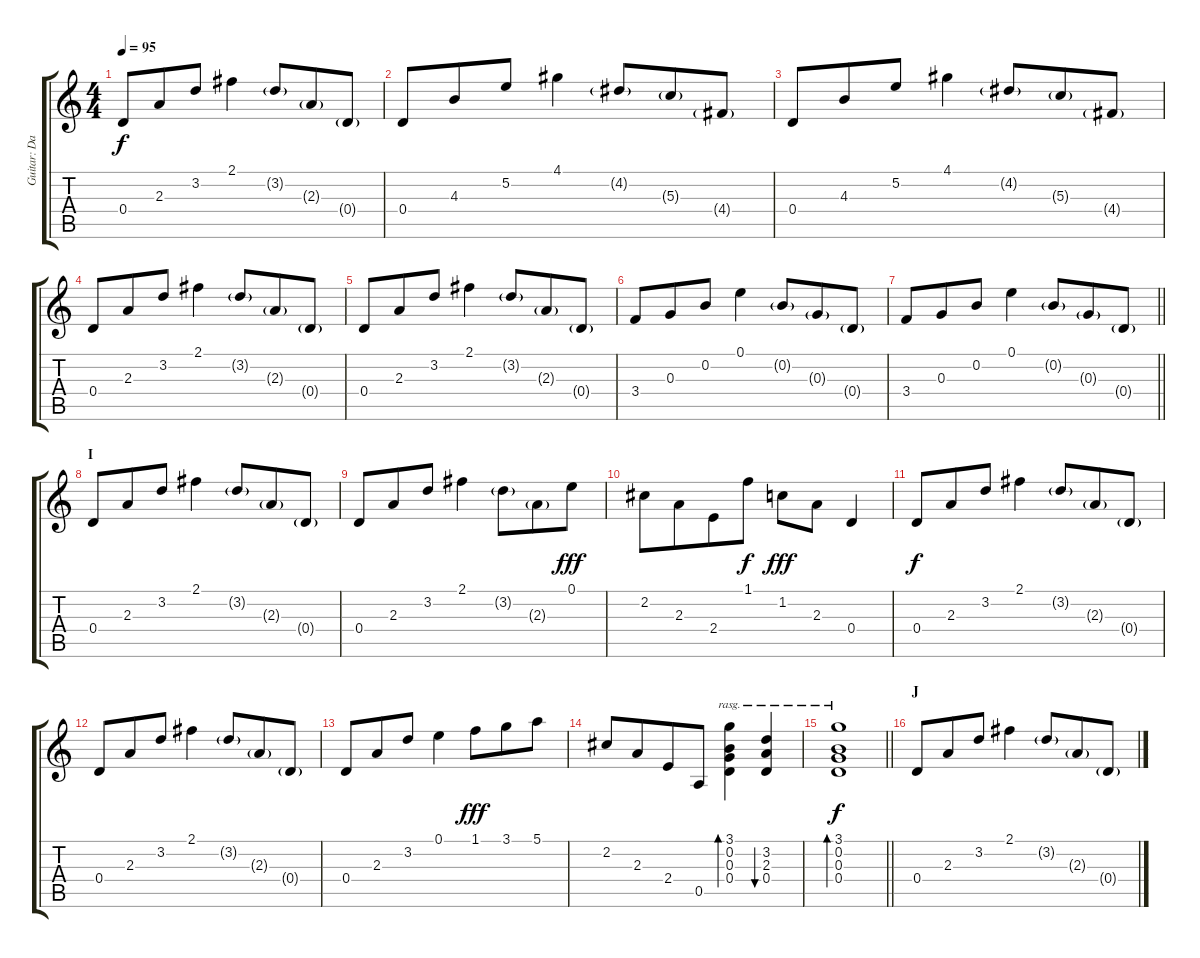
\track ("Guitar: Dave" "Guitar: Da") {instrument acousticguitarsteel}
\staff {score tabs}
\tuning (E4 B3 G3 D3 A2 E2) {hide}
\ts (4 4)
\tempo 95
\clef g2
\ks c
0.4.8{dy f} 2.3.8{beam merge} 3.2.8 2.1.4 3.2{g}.8{beam merge} 2.3{g}.8 0.4{g}.8 |
0.4.8 4.3.8{beam merge} 5.2.8 4.1.4 4.2{g}.8{beam merge} 5.3{g}.8 4.4{g}.8 |
0.4.8 4.3.8{beam merge} 5.2.8 4.1.4 4.2{g}.8{beam merge} 5.3{g}.8 4.4{g}.8 |
0.4.8 2.3.8{beam merge} 3.2.8 2.1.4 3.2{g}.8{beam merge} 2.3{g}.8 0.4{g}.8 |
0.4.8 2.3.8{beam merge} 3.2.8 2.1.4 3.2{g}.8{beam merge} 2.3{g}.8 0.4{g}.8 |
3.4.8 0.3.8{beam merge} 0.2.8 0.1.4 0.2{g}.8{beam merge} 0.3{g}.8 0.4{g}.8 |
\barLineRight lightlight
3.4.8 0.3.8{beam merge} 0.2.8 0.1.4 0.2{g}.8{beam merge} 0.3{g}.8 0.4{g}.8 |
\section ("" "I")
0.4.8 2.3.8{beam merge} 3.2.8 2.1.4 3.2{g}.8{beam merge} 2.3{g}.8 0.4{g}.8 |
0.4.8 2.3.8{beam merge} 3.2.8 2.1.4 3.2{g}.8{beam merge} 2.3{g}.8 0.1.8{dy fff} |
2.2.8 2.3.8{beam merge} 2.4.8 1.1.8{dy f} 1.2.8{dy fff beam merge} 2.3.8 0.4.4 |
0.4.8{dy f} 2.3.8{beam merge} 3.2.8 2.1.4 3.2{g}.8{beam merge} 2.3{g}.8 0.4{g}.8 |
0.4.8 2.3.8{beam merge} 3.2.8 2.1.4 3.2{g}.8{beam merge} 2.3{g}.8 0.4{g}.8 |
0.4.8 2.3.8{beam merge} 3.2.8 0.1.4 1.1.8{dy fff beam merge} 3.1.8 5.1.8 |
2.2.8 2.3.8{beam merge} 2.4.8 0.5.8 (3.1 0.2 0.3 0.4).4{bd 480 rasg ii} (3.2 2.3 0.4).4{bu 120 rasg ii} |
\barLineRight lightlight
(3.1 0.2 0.3 0.4).1{bd 480 rasg ii dy f} |
\section ("" "J")
0.4.8 2.3.8{beam merge} 3.2.8 2.1.4 3.2{g}.8{beam merge} 2.3{g}.8 0.4{g}.8
